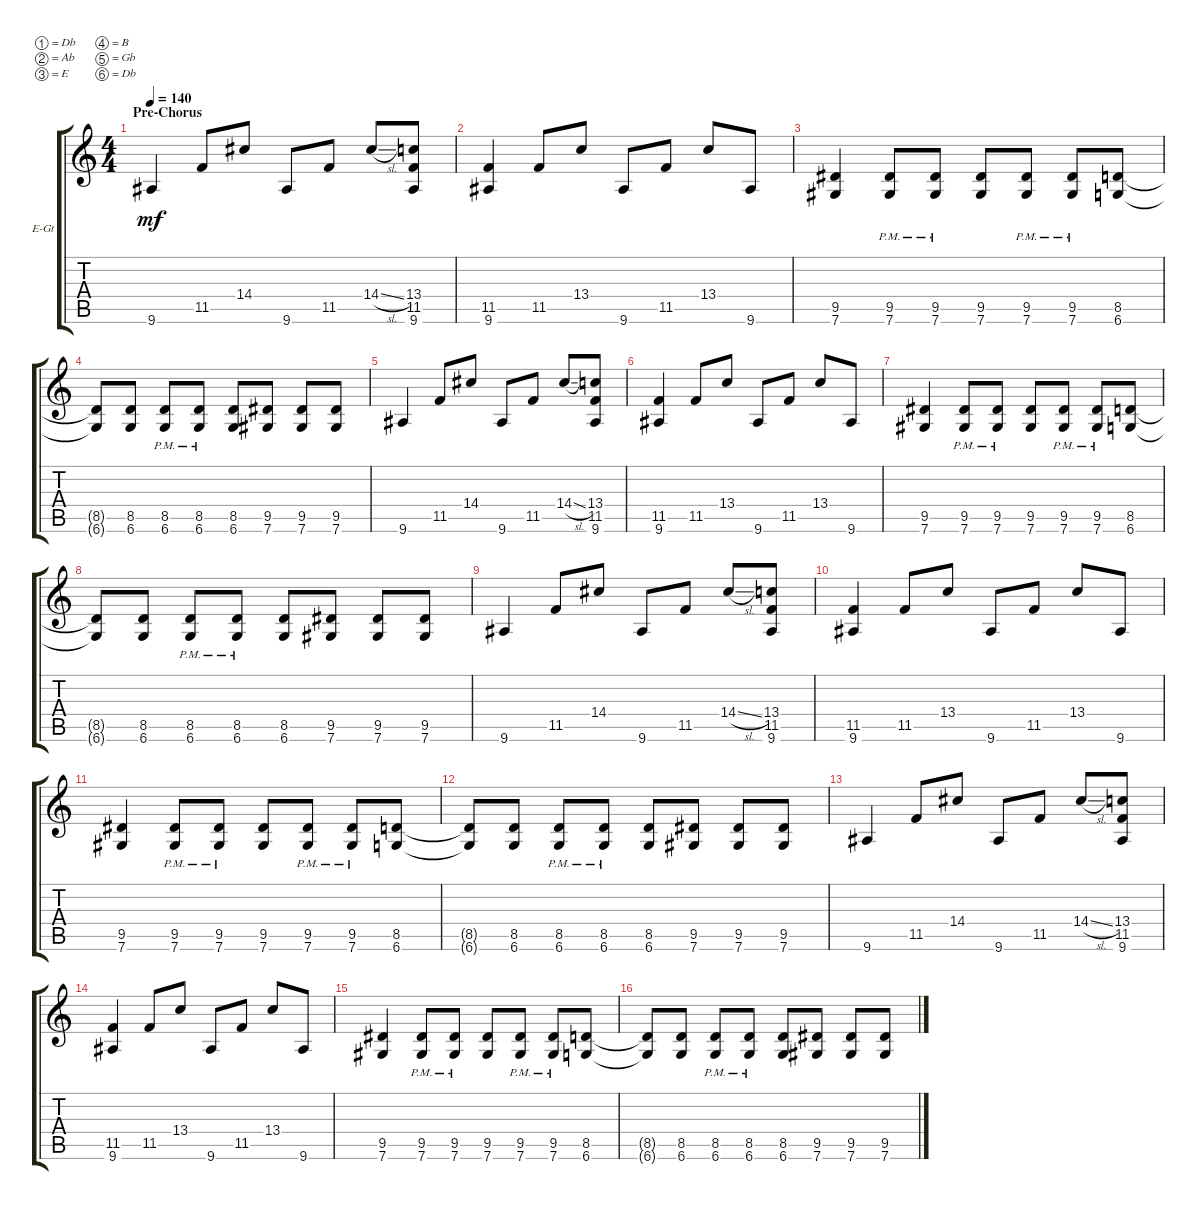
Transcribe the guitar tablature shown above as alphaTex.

\bracketExtendMode groupsimilarinstruments
\firstSystemTrackNameOrientation horizontal
\otherSystemsTrackNameOrientation horizontal
\track ("Nick" "E-Gt") {instrument distortionguitar}
\staff {score tabs}
\tuning (Db4 Ab3 E3 B2 Gb2 Db2)
\ts (4 4)
\section ("" "Pre-Chorus")
\tempo 140
\clef g2
\ks c
9.6.4{dy mf} 11.5.8 14.4.8 9.6.8 11.5.8 14.4{sl}.8 (13.4 9.6 11.5).8 |
(9.6 11.5).4 11.5.8 13.4.8 9.6.8 11.5.8 13.4.8 9.6.8 |
(7.6 9.5).4 (7.6{pm} 9.5{pm}).8 (7.6{pm} 9.5{pm}).8 (7.6 9.5).8 (7.6{pm} 9.5{pm}).8 (7.6{pm} 9.5{pm}).8 (6.6 8.5).8 |
(6.6{t} 8.5{t}).8 (6.6 8.5).8 (6.6{pm} 8.5{pm}).8 (6.6{pm} 8.5{pm}).8 (6.6 8.5).8 (7.6 9.5).8 (7.6 9.5).8 (7.6 9.5).8 |
9.6.4 11.5.8 14.4.8 9.6.8 11.5.8 14.4{sl}.8 (13.4 9.6 11.5).8 |
(9.6 11.5).4 11.5.8 13.4.8 9.6.8 11.5.8 13.4.8 9.6.8 |
(7.6 9.5).4 (7.6{pm} 9.5{pm}).8 (7.6{pm} 9.5{pm}).8 (7.6 9.5).8 (7.6{pm} 9.5{pm}).8 (7.6{pm} 9.5{pm}).8 (6.6 8.5).8 |
(6.6{t} 8.5{t}).8 (6.6 8.5).8 (6.6{pm} 8.5{pm}).8 (6.6{pm} 8.5{pm}).8 (6.6 8.5).8 (7.6 9.5).8 (7.6 9.5).8 (7.6 9.5).8 |
9.6.4 11.5.8 14.4.8 9.6.8 11.5.8 14.4{sl}.8 (13.4 9.6 11.5).8 |
(9.6 11.5).4 11.5.8 13.4.8 9.6.8 11.5.8 13.4.8 9.6.8 |
(7.6 9.5).4 (7.6{pm} 9.5{pm}).8 (7.6{pm} 9.5{pm}).8 (7.6 9.5).8 (7.6{pm} 9.5{pm}).8 (7.6{pm} 9.5{pm}).8 (6.6 8.5).8 |
(6.6{t} 8.5{t}).8 (6.6 8.5).8 (6.6{pm} 8.5{pm}).8 (6.6{pm} 8.5{pm}).8 (6.6 8.5).8 (7.6 9.5).8 (7.6 9.5).8 (7.6 9.5).8 |
9.6.4 11.5.8 14.4.8 9.6.8 11.5.8 14.4{sl}.8 (13.4 9.6 11.5).8 |
(9.6 11.5).4 11.5.8 13.4.8 9.6.8 11.5.8 13.4.8 9.6.8 |
(7.6 9.5).4 (7.6{pm} 9.5{pm}).8 (7.6{pm} 9.5{pm}).8 (7.6 9.5).8 (7.6{pm} 9.5{pm}).8 (7.6{pm} 9.5{pm}).8 (6.6 8.5).8 |
(6.6{t} 8.5{t}).8 (6.6 8.5).8 (6.6{pm} 8.5{pm}).8 (6.6{pm} 8.5{pm}).8 (6.6 8.5).8 (7.6 9.5).8 (7.6 9.5).8 (7.6 9.5).8
